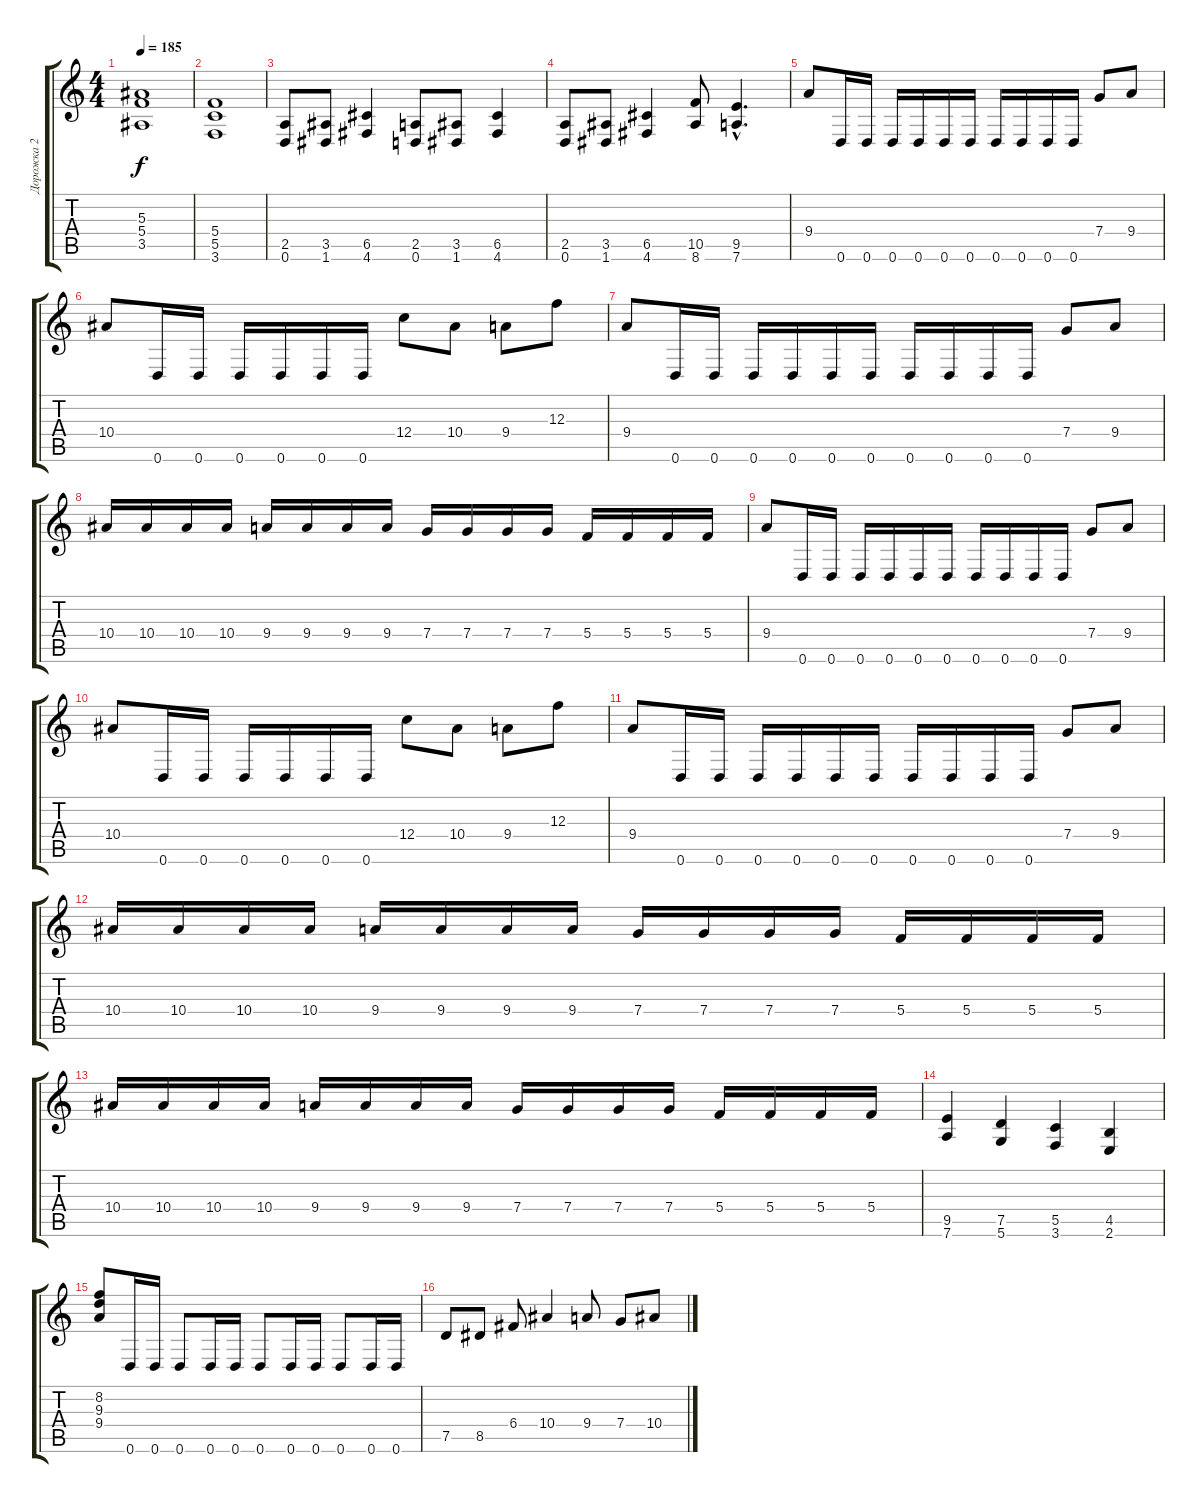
\track ("Дорожка 2" "Дорожка 2") {instrument distortionguitar}
\staff {score tabs}
\tuning (D4 A3 F3 C3 G2 D2) {hide}
\ts (4 4)
\tempo 185
\clef g2
\ks c
(5.3 5.4 3.5).1{dy f} |
(5.4 5.5 3.6).1 |
(2.5 0.6).8 (3.5 1.6).8 (6.5 4.6).4 (2.5 0.6).8 (3.5 1.6).8 (6.5 4.6).4 |
(2.5 0.6).8 (3.5 1.6).8 (6.5 4.6).4 (10.5 8.6).8 (9.5{hac} 7.6{hac}).4{d} |
9.4.8 0.6.16 0.6.16 0.6.16 0.6.16 0.6.16 0.6.16 0.6.16 0.6.16 0.6.16 0.6.16 7.4.8 9.4.8 |
10.4.8 0.6.16 0.6.16 0.6.16 0.6.16 0.6.16 0.6.16 12.4.8 10.4.8 9.4.8 12.3.8 |
9.4.8 0.6.16 0.6.16 0.6.16 0.6.16 0.6.16 0.6.16 0.6.16 0.6.16 0.6.16 0.6.16 7.4.8 9.4.8 |
10.4.16 10.4.16 10.4.16 10.4.16 9.4.16 9.4.16 9.4.16 9.4.16 7.4.16 7.4.16 7.4.16 7.4.16 5.4.16 5.4.16 5.4.16 5.4.16 |
9.4.8 0.6.16 0.6.16 0.6.16 0.6.16 0.6.16 0.6.16 0.6.16 0.6.16 0.6.16 0.6.16 7.4.8 9.4.8 |
10.4.8 0.6.16 0.6.16 0.6.16 0.6.16 0.6.16 0.6.16 12.4.8 10.4.8 9.4.8 12.3.8 |
9.4.8 0.6.16 0.6.16 0.6.16 0.6.16 0.6.16 0.6.16 0.6.16 0.6.16 0.6.16 0.6.16 7.4.8 9.4.8 |
10.4.16 10.4.16 10.4.16 10.4.16 9.4.16 9.4.16 9.4.16 9.4.16 7.4.16 7.4.16 7.4.16 7.4.16 5.4.16 5.4.16 5.4.16 5.4.16 |
10.4.16 10.4.16 10.4.16 10.4.16 9.4.16 9.4.16 9.4.16 9.4.16 7.4.16 7.4.16 7.4.16 7.4.16 5.4.16 5.4.16 5.4.16 5.4.16 |
(9.5 7.6).4 (7.5 5.6).4 (5.5 3.6).4 (4.5 2.6).4 |
(8.2 9.3 9.4).8 0.6.16 0.6.16 0.6.8 0.6.16 0.6.16 0.6.8 0.6.16 0.6.16 0.6.8 0.6.16 0.6.16 |
7.5.8 8.5.8 6.4.8 10.4.4 9.4.8 7.4.8 10.4.8
